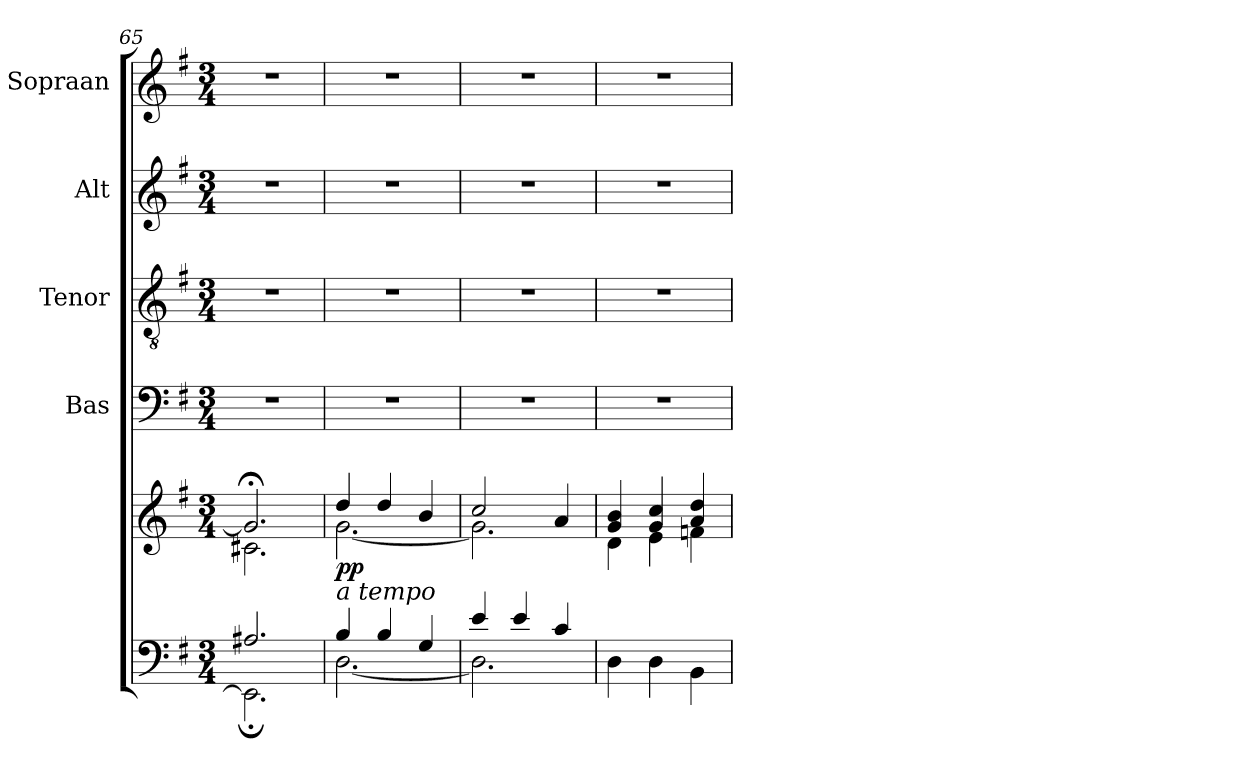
**kern	**kern	**dynam	**kern	**kern	**kern	**kern
*part5	*part5	*part5	*part4	*part3	*part2	*part1
*staff6	*staff5	*staff5/6	*staff4	*staff3	*staff2	*staff1
*	*	*	*I"Bas	*I"Tenor	*I"Alt	*I"Sopraan
*clefF4	*clefG2	*	*clefF4	*clefGv2	*clefG2	*clefG2
*k[f#]	*k[f#]	*	*k[f#]	*k[f#]	*k[f#]	*k[f#]
*G:	*G:	*	*G:	*G:	*G:	*G:
*M3/4	*M3/4	*	*M3/4	*M3/4	*M3/4	*M3/4
=65	=65	=65	=65	=65	=65	=65
*^	*^	*	*	*	*	*
2.A#X/	2.EE-;\]	2.g;</]	2.c#X\	.	2.r	2.r	2.r	2.r
!!LO:LB:g=z
=66	=66	=66	=66	=66	=66	=66	=66	=66
!	!	!LO:TX:b:i:t=a tempo	!	!	!	!	!	!
!	!	!	!	!LO:DY:b	!	!	!	!
4B/	[2.D\	4dd/	[<2.g\	pp	2.r	2.r	2.r	2.r
4B/	.	4dd/	.	.	.	.	.	.
4G/	.	4b/	.	.	.	.	.	.
=67	=67	=67	=67	=67	=67	=67	=67	=67
4e/	2.D\]	2cc/	2.g\]	.	2.r	2.r	2.r	2.r
4e/	.	.	.	.	.	.	.	.
4c/	.	4a/	.	.	.	.	.	.
*v	*v	*	*	*	*	*	*	*
=68	=68	=68	=68	=68	=68	=68	=68
4D\	4g/ 4b/	4d\	.	2.r	2.r	2.r	2.r
4D\	4g/ 4cc/	4e\	.	.	.	.	.
4BB\	4a/ 4dd/	4fn\	.	.	.	.	.
*	*v	*v	*	*	*	*	*
=	=	=	=	=	=	=
*-	*-	*-	*-	*-	*-	*-
